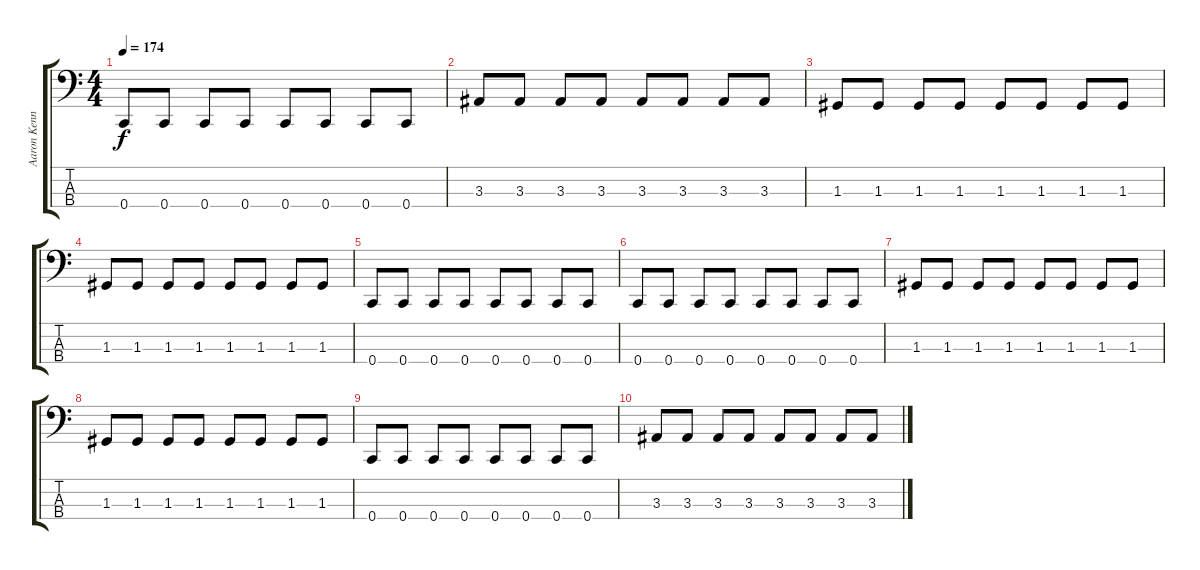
\track ("Aaron Kennedy (Bass 2001-?)" "Aaron Kenn") {instrument electricbasspick}
\staff {score tabs}
\tuning (F2 C2 G1 C1) {hide}
\ts (4 4)
\tempo 174
\clef f4
\ks c
0.4.8{dy f} 0.4.8 0.4.8 0.4.8 0.4.8 0.4.8 0.4.8 0.4.8 |
3.3.8 3.3.8 3.3.8 3.3.8 3.3.8 3.3.8 3.3.8 3.3.8 |
1.3.8 1.3.8 1.3.8 1.3.8 1.3.8 1.3.8 1.3.8 1.3.8 |
1.3.8 1.3.8 1.3.8 1.3.8 1.3.8 1.3.8 1.3.8 1.3.8 |
0.4.8 0.4.8 0.4.8 0.4.8 0.4.8 0.4.8 0.4.8 0.4.8 |
0.4.8 0.4.8 0.4.8 0.4.8 0.4.8 0.4.8 0.4.8 0.4.8 |
1.3.8 1.3.8 1.3.8 1.3.8 1.3.8 1.3.8 1.3.8 1.3.8 |
1.3.8 1.3.8 1.3.8 1.3.8 1.3.8 1.3.8 1.3.8 1.3.8 |
0.4.8 0.4.8 0.4.8 0.4.8 0.4.8 0.4.8 0.4.8 0.4.8 |
3.3.8 3.3.8 3.3.8 3.3.8 3.3.8 3.3.8 3.3.8 3.3.8
